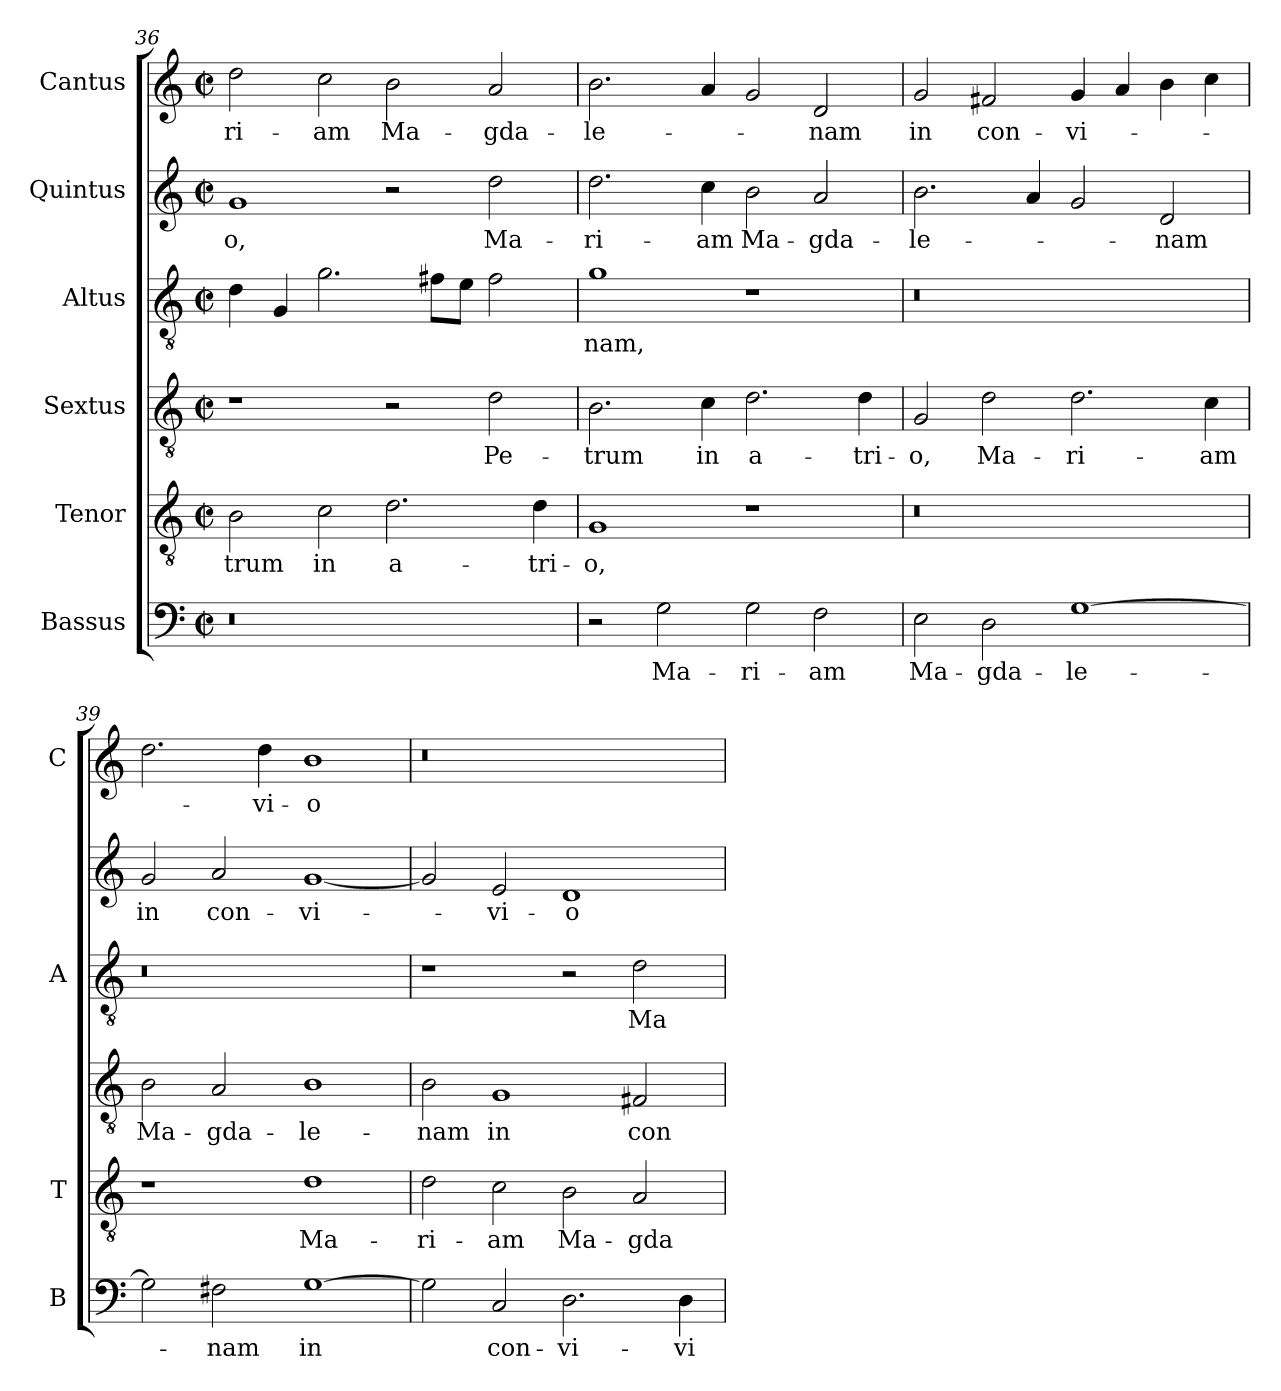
**kern	**text	**kern	**text	**kern	**text	**kern	**text	**kern	**text	**kern	**text
*part6	*part6	*part5	*part5	*part4	*part4	*part3	*part3	*part2	*part2	*part1	*part1
*staff6	*staff6	*staff5	*staff5	*staff4	*staff4	*staff3	*staff3	*staff2	*staff2	*staff1	*staff1
*I"Bassus	*	*I"Tenor	*	*I"Sextus	*	*I"Altus	*	*I"Quintus	*	*I"Cantus	*
*I'B	*	*I'T	*	*	*	*I'A	*	*	*	*I'C	*
!!LO:LB:g=z
*clefF4	*	*clefGv2	*	*clefGv2	*	*clefGv2	*	*clefG2	*	*clefG2	*
*k[]	*	*k[]	*	*k[]	*	*k[]	*	*k[]	*	*k[]	*
*C:	*	*C:	*	*C:	*	*C:	*	*C:	*	*C:	*
*M2/2	*	*M2/2	*	*M2/2	*	*M2/2	*	*M2/2	*	*M2/2	*
*met(c|)	*	*met(c|)	*	*met(c|)	*	*met(c|)	*	*met(c|)	*	*met(c|)	*
=36	=36	=36	=36	=36	=36	=36	=36	=36	=36	=36	=36
0r	.	2B\	-trum	1r	.	4d\	.	1g	-o,	2dd\	-ri-
.	.	.	.	.	.	4G/	.	.	.	.	.
.	.	2c\	in	.	.	2.g\	.	.	.	2cc\	-am
.	.	2.d\	a-	2r	.	.	.	2r	.	2b\	Ma-
.	.	.	.	.	.	8f#X\L	.	.	.	.	.
.	.	.	.	.	.	8e\J	.	.	.	.	.
.	.	.	.	2d\	Pe-	2f#\	.	2dd\	Ma-	2a/	-gda-
.	.	4d\	-tri-	.	.	.	.	.	.	.	.
=37	=37	=37	=37	=37	=37	=37	=37	=37	=37	=37	=37
2r	.	1G	-o,	2.B\	-trum	1g	-nam,	2.dd\	-ri-	2.b\	-le-
2G\	Ma-	.	.	.	.	.	.	.	.	.	.
.	.	.	.	4c\	in	.	.	4cc\	-am	4a/	.
2G\	-ri-	1r	.	2.d\	a-	1r	.	2b\	Ma-	2g/	.
2F\	-am	.	.	.	.	.	.	2a/	-gda-	2d/	-nam
.	.	.	.	4d\	-tri-	.	.	.	.	.	.
=38	=38	=38	=38	=38	=38	=38	=38	=38	=38	=38	=38
2E\	Ma-	0r	.	2G/	-o,	0r	.	2.b\	-le-	2g/	in
2D\	-gda-	.	.	2d\	Ma-	.	.	.	.	2f#X/	con-
.	.	.	.	.	.	.	.	4a/	.	.	.
[1G	-le-	.	.	2.d\	-ri-	.	.	2g/	.	4g/	-vi-
.	.	.	.	.	.	.	.	.	.	4a/	.
.	.	.	.	.	.	.	.	2d/	-nam	4b\	.
.	.	.	.	4c\	-am	.	.	.	.	4cc\	.
!!LO:PB:g=z
=39	=39	=39	=39	=39	=39	=39	=39	=39	=39	=39	=39
2G\]	.	1r	.	2B\	Ma-	0r	.	2g/	in	2.dd\	.
2F#X\	-nam	.	.	2A/	-gda-	.	.	2a/	con-	.	.
.	.	.	.	.	.	.	.	.	.	4dd\	-vi-
[1G	in	1d	Ma-	1B	-le-	.	.	[1g	-vi-	1b	-o
=40	=40	=40	=40	=40	=40	=40	=40	=40	=40	=40	=40
2G\]	.	2d\	-ri-	2B\	-nam	1r	.	2g/]	.	0r	.
2C/	con-	2c\	-am	1G	in	.	.	2e/	-vi-	.	.
2.D\	-vi-	2B\	Ma-	.	.	2r	.	1d	-o	.	.
.	.	2A/	-gda-	2F#X/	con-	2d\	Ma-	.	.	.	.
4D\	-vi-	.	.	.	.	.	.	.	.	.	.
=	=	=	=	=	=	=	=	=	=	=	=
*-	*-	*-	*-	*-	*-	*-	*-	*-	*-	*-	*-
